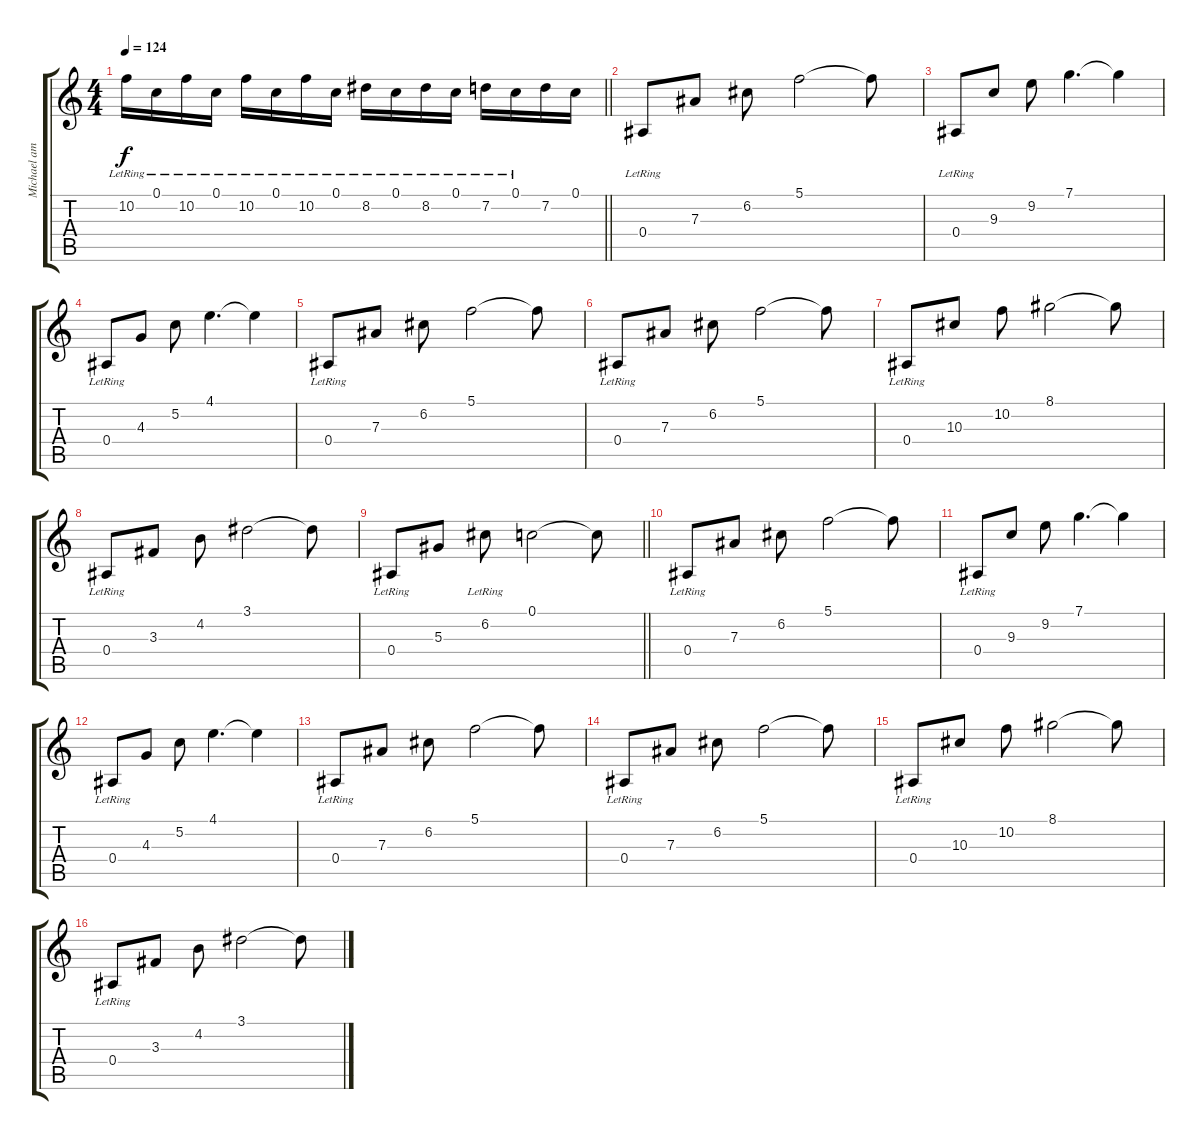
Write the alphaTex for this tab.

\track ("Michael amott" "Michael am") {instrument overdrivenguitar}
\staff {score tabs}
\tuning (C4 G3 Eb3 Bb2 F2 C2) {hide}
\ts (4 4)
\tempo 124
\clef g2
\barLineRight lightlight
\ks c
10.2{lr}.16{dy f} 0.1{lr}.16 10.2{lr}.16 0.1{lr}.16 10.2{lr}.16 0.1{lr}.16 10.2{lr}.16 0.1{lr}.16 8.2{lr}.16 0.1{lr}.16 8.2{lr}.16 0.1{lr}.16 7.2{lr}.16 0.1{lr}.16 7.2.16 0.1.16 |
\section ("" "")
0.4{lr}.8{volume 16 instrument electricguitarclean} 7.3.8 6.2.8 5.1.2 5.1{t}.8 |
0.4{lr}.8 9.3.8 9.2.8 7.1.4{d} 7.1{t}.4 |
0.4{lr}.8 4.3.8 5.2.8 4.1.4{d} 4.1{t}.4 |
0.4{lr}.8 7.3.8 6.2.8 5.1.2 5.1{t}.8 |
0.4{lr}.8 7.3.8 6.2.8 5.1.2 5.1{t}.8 |
0.4{lr}.8 10.3.8 10.2.8 8.1.2 8.1{t}.8 |
0.4{lr}.8 3.3.8 4.2.8 3.1.2 3.1{t}.8 |
\barLineRight lightlight
0.4{lr}.8 5.3.8 6.2{lr}.8 0.1.2 0.1{t}.8 |
\section ("" "")
0.4{lr}.8 7.3.8 6.2.8 5.1.2 5.1{t}.8 |
0.4{lr}.8 9.3.8 9.2.8 7.1.4{d} 7.1{t}.4 |
0.4{lr}.8 4.3.8 5.2.8 4.1.4{d} 4.1{t}.4 |
0.4{lr}.8 7.3.8 6.2.8 5.1.2 5.1{t}.8 |
0.4{lr}.8 7.3.8 6.2.8 5.1.2 5.1{t}.8 |
0.4{lr}.8 10.3.8 10.2.8 8.1.2 8.1{t}.8 |
0.4{lr}.8 3.3.8 4.2.8 3.1.2 3.1{t}.8
